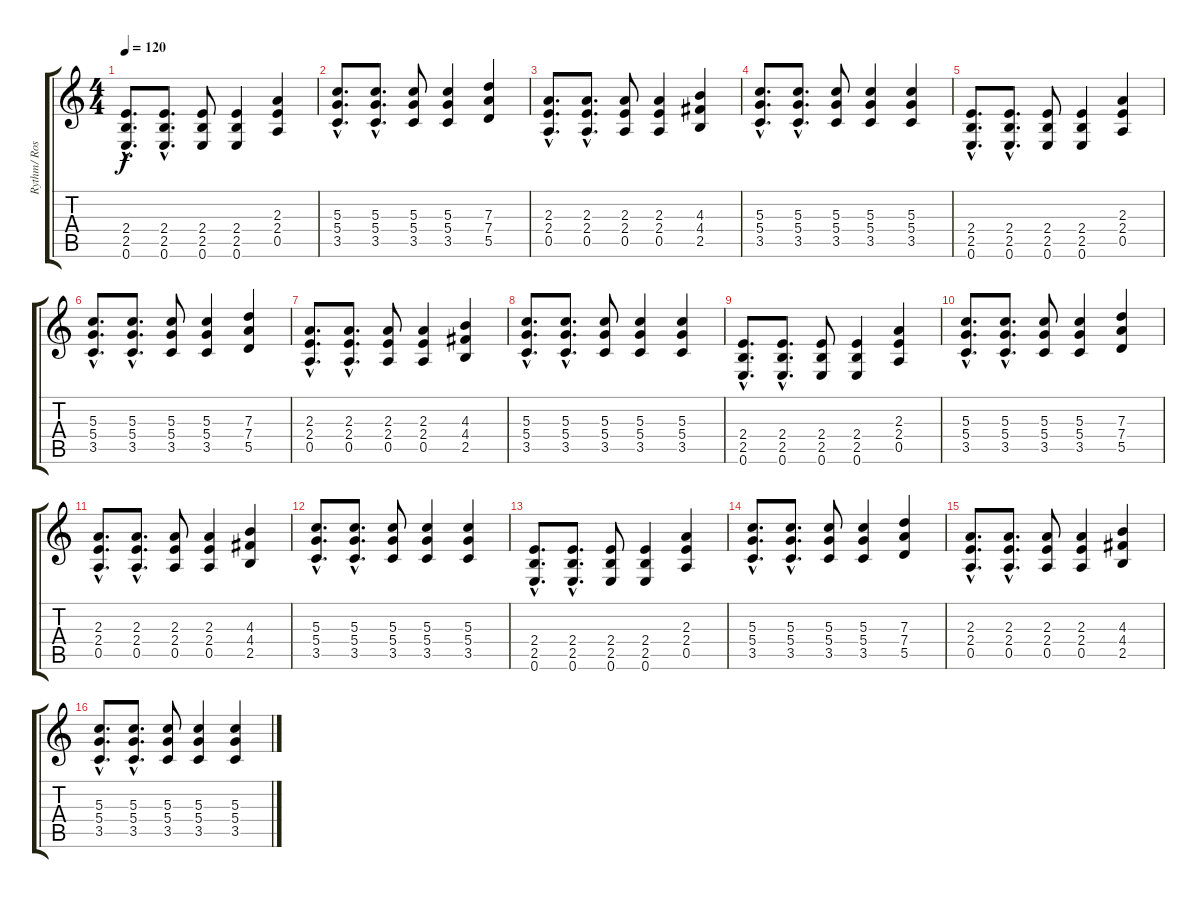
\track ("Rythm/ Ross" "Rythm/ Ros") {instrument overdrivenguitar}
\staff {score tabs}
\tuning (E4 B3 G3 D3 A2 E2) {hide}
\ts (4 4)
\tempo 120
\clef g2
\ks c
(2.4{hac} 2.5{hac} 0.6{hac}).8{d dy f} (2.4{hac} 2.5{hac} 0.6{hac}).8{d} (2.4 2.5 0.6).8 (2.4 2.5 0.6).4 (2.3 2.4 0.5).4 |
(5.3{hac} 5.4{hac} 3.5{hac}).8{d} (5.3{hac} 5.4{hac} 3.5{hac}).8{d} (5.3 5.4 3.5).8 (5.3 5.4 3.5).4 (7.3 7.4 5.5).4 |
(2.3{hac} 2.4{hac} 0.5{hac}).8{d} (2.3{hac} 2.4{hac} 0.5{hac}).8{d} (2.3 2.4 0.5).8 (2.3 2.4 0.5).4 (4.3 4.4 2.5).4 |
(5.3{hac} 5.4{hac} 3.5{hac}).8{d} (5.3{hac} 5.4{hac} 3.5{hac}).8{d} (5.3 5.4 3.5).8 (5.3 5.4 3.5).4 (5.3 5.4 3.5).4 |
(2.4{hac} 2.5{hac} 0.6{hac}).8{d} (2.4{hac} 2.5{hac} 0.6{hac}).8{d} (2.4 2.5 0.6).8 (2.4 2.5 0.6).4 (2.3 2.4 0.5).4 |
(5.3{hac} 5.4{hac} 3.5{hac}).8{d} (5.3{hac} 5.4{hac} 3.5{hac}).8{d} (5.3 5.4 3.5).8 (5.3 5.4 3.5).4 (7.3 7.4 5.5).4 |
(2.3{hac} 2.4{hac} 0.5{hac}).8{d} (2.3{hac} 2.4{hac} 0.5{hac}).8{d} (2.3 2.4 0.5).8 (2.3 2.4 0.5).4 (4.3 4.4 2.5).4 |
(5.3{hac} 5.4{hac} 3.5{hac}).8{d} (5.3{hac} 5.4{hac} 3.5{hac}).8{d} (5.3 5.4 3.5).8 (5.3 5.4 3.5).4 (5.3 5.4 3.5).4 |
(2.4{hac} 2.5{hac} 0.6{hac}).8{d} (2.4{hac} 2.5{hac} 0.6{hac}).8{d} (2.4 2.5 0.6).8 (2.4 2.5 0.6).4 (2.3 2.4 0.5).4 |
(5.3{hac} 5.4{hac} 3.5{hac}).8{d} (5.3{hac} 5.4{hac} 3.5{hac}).8{d} (5.3 5.4 3.5).8 (5.3 5.4 3.5).4 (7.3 7.4 5.5).4 |
(2.3{hac} 2.4{hac} 0.5{hac}).8{d} (2.3{hac} 2.4{hac} 0.5{hac}).8{d} (2.3 2.4 0.5).8 (2.3 2.4 0.5).4 (4.3 4.4 2.5).4 |
(5.3{hac} 5.4{hac} 3.5{hac}).8{d} (5.3{hac} 5.4{hac} 3.5{hac}).8{d} (5.3 5.4 3.5).8 (5.3 5.4 3.5).4 (5.3 5.4 3.5).4 |
(2.4{hac} 2.5{hac} 0.6{hac}).8{d} (2.4{hac} 2.5{hac} 0.6{hac}).8{d} (2.4 2.5 0.6).8 (2.4 2.5 0.6).4 (2.3 2.4 0.5).4 |
(5.3{hac} 5.4{hac} 3.5{hac}).8{d} (5.3{hac} 5.4{hac} 3.5{hac}).8{d} (5.3 5.4 3.5).8 (5.3 5.4 3.5).4 (7.3 7.4 5.5).4 |
(2.3{hac} 2.4{hac} 0.5{hac}).8{d} (2.3{hac} 2.4{hac} 0.5{hac}).8{d} (2.3 2.4 0.5).8 (2.3 2.4 0.5).4 (4.3 4.4 2.5).4 |
(5.3{hac} 5.4{hac} 3.5{hac}).8{d} (5.3{hac} 5.4{hac} 3.5{hac}).8{d} (5.3 5.4 3.5).8 (5.3 5.4 3.5).4 (5.3 5.4 3.5).4
